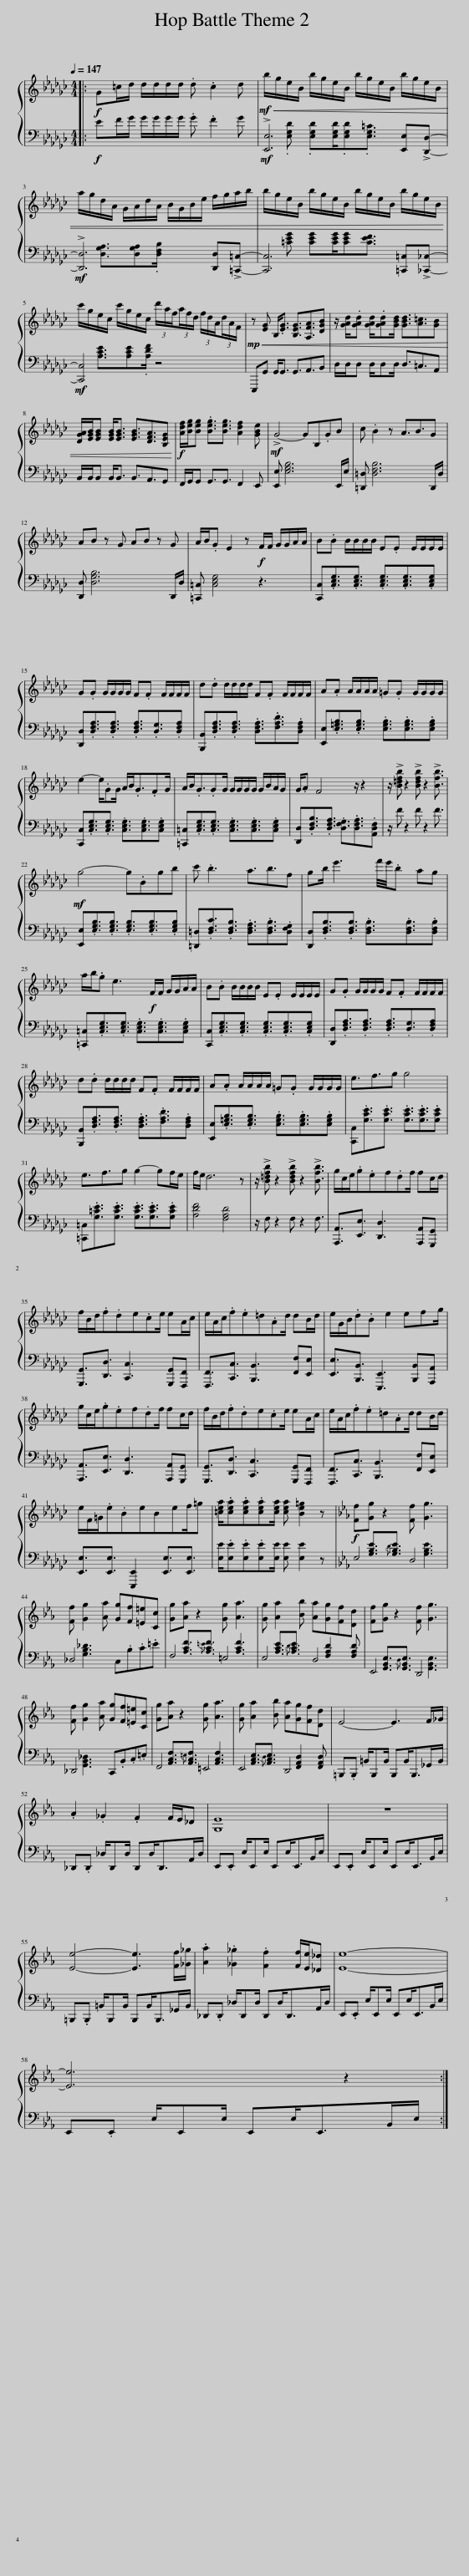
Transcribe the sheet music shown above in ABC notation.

X:1
%%score { 1 | ( 2 3 ) }
L:1/8
Q:1/4=147
M:4/4
I:linebreak $
K:Gb
V:1 treble
V:2 bass
V:3 bass
V:1
|:!f! G=c/d/ d/d/d/d/ .d .c2 d |!mf!!<(! b/g/e/B/ b/g/e/B/ b/g/e/B/ b/g/e/B/ |$ a/g/d/A/ G/A/d/A/ B/G/B/e/ f/g/a/b/ | b/g/e/B/ b/g/e/B/ b/g/e/B/ b/g/e/B/!<)! |$ c'/g/e/c/ c'/g/e/c/ (3d'/a/f/(3a/f/d/ (3f/d/A/(3d/A/F/ | %5
!mp!!<(! z [EG] B,<.[EG] [B,EG]3/2[A,FA]3/2[DGB] | z/ [GAd]/.[GAd] [GAd]/.[GAd][GBd]/ [GBd]3/2[A=c]3/2[GB] |$ [DGA]/[EGB]/[EGB] [EGB]<[EGB] [EGB]3/2[DFA]3/2[B,EG]!<)! |!f! [Adf]/[Beg]/[Beg] .[Beg]3/2[Beg]3/2 [Adf]2 [GBe] |!mf! !>!G4- GB,.GB | %10
 c .B2 z A3/2B3/2G |$ AB z G AB z G | A/B/.G E2 z!f! F/F/ G/G/A/A/ | B.B B/B/B/B/ E.E E/E/E/E/ |$ G.G G/G/G/G/ F.F F/F/F/F/ | %15
 d.d d/d/d/d/ F.F F/F/F/F/ | A.A A/A/A/A/ =G.G G/G/G/G/ |$ e2- e/.GG/ A/B<.G.FG/ | A/B<.G.GG/ G/G/G/G/ G/B/A/G/ | G/.A F4 z/ z2 | %20
 z/ !>![B=dfb] z2 !>![Bdfb] z2 !>![Bfb]3/2 |$!mf! g4- g.Bgb | c' .b3 a3/2b3/2f | gb/ e'3 f'/4e'/4.b ag |$ a/b/.g e3!f! F/F/ G/G/A/A/ | %25
 B.B B/B/B/B/ E.E E/E/E/E/ | G.G G/G/G/G/ F.F F/F/F/F/ |$ d.d d/d/d/d/ F.F F/F/F/F/ | A.A A/A/A/A/ =G.G G/G/G/G/ | e3/2f3/2g g4 |$ %30
 e3/2f3/2g g2- gf/e/ | f/e/ d6 z | z/ !>![B=dfb] z2 !>![Bdfb] z2 !>![Bfb]3/2 | g/c/e/.g.ef.df/ fc/d/ |$ f/B/d/.f.de.ce/ eA/c/ | %35
 e/A/c/.f.e=d.Ad/ dB/d/ | e/G/B/.d.B e2 efg/ |$ g/c/e/.g.ef.df/ fc/d/ | f/B/d/.f.de.ce/ eA/c/ | e/A/c/.f.e=d.Ad/ dB/d/ |$ %40
 e/F/=G/.e.BeBef/=g | [=cea]/.[cea].[cea].[cea][cea]/ [cea] [Be=g]2 z |[K:Eb]!f! [Ff][Gg] z2 [Ff] [Gg]3 |$ [Ff] [Gg]2 [Aa] [Gg][Ff][=E=e][Cc] | [Gg][Aa] z2 [Gg] [Aa]3 | %45
 [Gg] [Aa]2 [Bb] [Aa][Gg][Ff][Dd] | [Ff][Gg] z2 [Ff] [Gg]3 |$ [Ff] [Gg]2 [Aa] [Gg][Ff][=E=e][Cc] | [Gg][Aa] z2 [Gg] [Aa]3 | [Gg] [Aa]2 [Bb] [Aa][Gg][Ff][Dd] | %50
 E4- E3 F/_G/ |$ .A2 ._G2 .F2 F/E/_D | [G,E]8 | z8 |$ [Ee]4- [Ee]3 [Ff]/[_G_g]/ | %55
 .[Aa]2 .[_G_g]2 .[Ff]2 [Ff]/[Ee]/[_D_d] | [Ee]8- |$ [Ee]6 z2 :| %58
V:2
|:!f! EF/G/ G/G/G/G/ .G .F2 G |!mf! !>![E,,E,]6 [E,,E,]!>![D,,D,]- |$!mf! !>![D,,D,]6 [D,,D,]!>![=C,,=C,]- | [C,,C,]6 [=C,,=C,]!>![_C,,_C,]- |$!mf! [C,,C,]4 z4 | %5
 E,,,G,, G,,<G,, G,,3/2A,,3/2B,, | D,/D,/D, D,/D,D,/ D,3/2=C,3/2A,, |$ B,,/B,,/B,, B,,<B,, B,,3/2A,,3/2G,, | F,,/G,,/G,, G,,3/2G,,3/2 F,,2 E,, | [E,,E,] [E,G,B,]6 E,,/E,/ | %10
 [=D,,=D,] [D,F,B,]6 D,,/D,/ |$ [D,,D,] [D,G,B,]6 D,,/D,/ | [=C,,=C,] [C,E,G,]4 z3 | [C,,C,].[C,E,G,]3/2.[C,E,G,]3/2 .[C,E,G,]3/2.[C,E,G,]3/2.[C,E,G,] |$ [D,,D,].[D,F,A,]3/2.[D,F,A,]3/2 .[D,F,A,]3/2.[D,G,]3/2.[D,F,A,] | %15
 [B,,,B,,].[D,F,A,]3/2.[D,F,A,]3/2 .[D,F,A,]3/2.[F,A,D]3/2.[D,F,A,] | [E,,E,].[E,=G,B,]3/2.[E,G,B,]3/2 .[E,G,B,]3/2.[E,G,B,]3/2.[E,G,B,] |$ [C,,C,].[C,E,G,]3/2.[C,E,G,]3/2 .[C,E,G,]3/2.[C,E,G,]3/2.[C,E,G,] | [=C,,=C,].[C,E,G,]3/2.[C,E,G,]3/2 .[C,E,G,]3/2.[C,E,G,]3/2.[C,E,G,] | [D,,D,].[D,F,B,]3/2.[D,F,A,]3/2 .[D,F,G,]3/2.[D,F,A,]3/2.[A,,D,F,] | %20
 z/ F z2 F z2 F3/2 |$ [E,,E,].[E,G,B,]3/2.[E,G,B,]3/2 .[E,G,B,]3/2.[E,G,B,]3/2.[E,G,B,] | [=D,,=D,].[D,F,C]3/2.[D,F,B,]3/2 .[D,F,A,]3/2.[D,F,B,]3/2.[D,F,G,] | [D,,D,].[D,F,B,]3/2.[D,F,B,]3/2 .[D,F,B,]3/2.[D,F,B,]3/2.[D,F,B,] |$ [=C,,=C,].[C,E,G,]3/2.[C,E,G,]3/2 .[C,E,G,]3/2.[C,E,G,]3/2.[C,E,G,] | %25
 [C,,C,].[C,E,G,]3/2.[C,E,G,]3/2 .[C,E,G,]3/2.[C,E,G,]3/2.[C,E,G,] | [D,,D,].[D,F,A,]3/2.[D,F,A,]3/2 .[D,F,A,]3/2.[D,G,]3/2.[D,F,A,] |$ [B,,,B,,].[D,F,A,]3/2.[D,F,A,]3/2 .[D,F,A,]3/2.[F,A,D]3/2.[D,F,A,] | [E,,E,].[E,=G,B,]3/2.[E,G,B,]3/2 .[E,G,B,]3/2.[E,G,B,]3/2.[E,G,B,] | [C,,C,].[G,CE]3/2.[G,CE]3/2 .[G,CE]3/2.[G,CE]3/2.[G,CE] |$ %30
 [=C,,=C,].[G,=CE]3/2.[G,CE]3/2 .[G,CE]3/2.[G,CE]3/2.[G,CE] | [A,DF]4 [F,A,D]4 | z/ F, z2 F, z2 F,3/2 | [A,,,A,,]3/2[E,,E,]3/2 [D,,D,]3 [A,,,A,,][G,,,G,,] |$ [G,,,G,,]3/2[D,,D,]3/2 [C,,C,]3 [G,,,G,,][F,,,F,,] | %35
 [F,,,F,,]3/2[C,,C,]3/2 [B,,,B,,]3 [F,,F,][E,,E,] | [E,,E,]3/2[B,,,B,,]3/2 [E,,,E,,]3 [B,,,B,,][A,,,A,,] |$ [A,,,A,,]3/2[E,,E,]3/2 [D,,D,]3 [A,,,A,,][G,,,G,,] | [G,,,G,,]3/2[D,,D,]3/2 [C,,C,]3 [G,,,G,,][F,,,F,,] | [F,,,F,,]3/2[C,,C,]3/2 [B,,,B,,]3 [F,,F,][E,,E,] |$ %40
 [E,,E,]3/2[E,,E,]3/2 [E,,,E,,]2 [E,,E,]3/2[E,,E,]3/2 | [E,E]/.[E,E].[E,E].[E,E][E,E]/ [E,E] [E,E]2 z |[K:Eb] E,4 D,4 |$ _D,4 C,.B,.C.=E | F,4 =E,4 | %45
 E,4 D,4 | E,,4 D,,4 |$ _D,,4 C,,.B,,.C,.=E, | F,,4 =E,,4 | E,,4 D,,4 | %50
 =B,,,.B,,, =B,,/B,,,B,,/ B,,,B,,<B,,,_G,,/B,,/ |$ _D,,.D,, _D,/D,,D,/ D,,D,<D,,A,,/D,/ | E,,.E,, E,/E,,E,/ E,,E,<E,,B,,/E,/ | E,,.E,, E,/E,,E,/ E,,E,<E,,B,,/E,/ |$ =B,,,.B,,, =B,,/B,,,B,,/ B,,,B,,<B,,,_G,,/B,,/ | %55
 _D,,.D,, _D,/D,,D,/ D,,D,<D,,A,,/D,/ | E,,.E,, E,/E,,E,/ E,,E,<E,,B,,/E,/ |$ E,,.E,, E,/E,,E,/ E,,E,<E,,B,,/E,/ :| %58
V:3
|: x8 | x .[E,G,D] .[E,G,D][E,G,D]/.[E,G,D].[E,G,=C]3/2 x2 |$ x [D,G,A,]3/2[D,G,A,].[D,F,B,]/ x4 | x [=CEG] [CEG][CEG]/[CEG][CEF]3/2 x2 |$ x [A,CE]3/2[A,CE].[A,DF]/ x4 | %5
 x8 | x8 |$ x8 | x8 | x8 | %10
 x8 |$ x8 | x8 | x8 |$ x8 | %15
 x8 | x8 |$ x8 | x8 | x8 | %20
 x8 |$ x8 | x8 | x8 |$ x8 | %25
 x8 | x8 |$ x8 | x8 | x8 |$ %30
 x8 | x8 | x8 | x8 |$ x8 | %35
 x8 | x8 |$ x8 | x8 | x8 |$ %40
 x8 | x8 |[K:Eb] x [G,B,E]3/2{/D}[G,B,E]3/2 x [G,B,E]3 |$ x [G,B,_D]3 x4 | x [A,CF]3/2{/=E}[A,CF]3/2 x [A,CF]3 | %45
 x [A,CE]3/2{/D}[A,CE]3/2 x [F,A,D]2 [F,A,D] | x [G,,B,,E,]3/2{/D,}[G,,B,,E,]3/2 x [G,,B,,E,]3 |$ x [G,,B,,_D,]3 x4 | x [A,,C,F,]3/2{/=E,}[A,,C,F,]3/2 x [A,,C,F,]3 | x [A,,C,E,]3/2{/D,}[A,,C,E,]3/2 x [F,,A,,D,]2 [F,,A,,D,] | %50
 x8 |$ x8 | x8 | x8 |$ x8 | %55
 x8 | x8 |$ x8 :| %58
